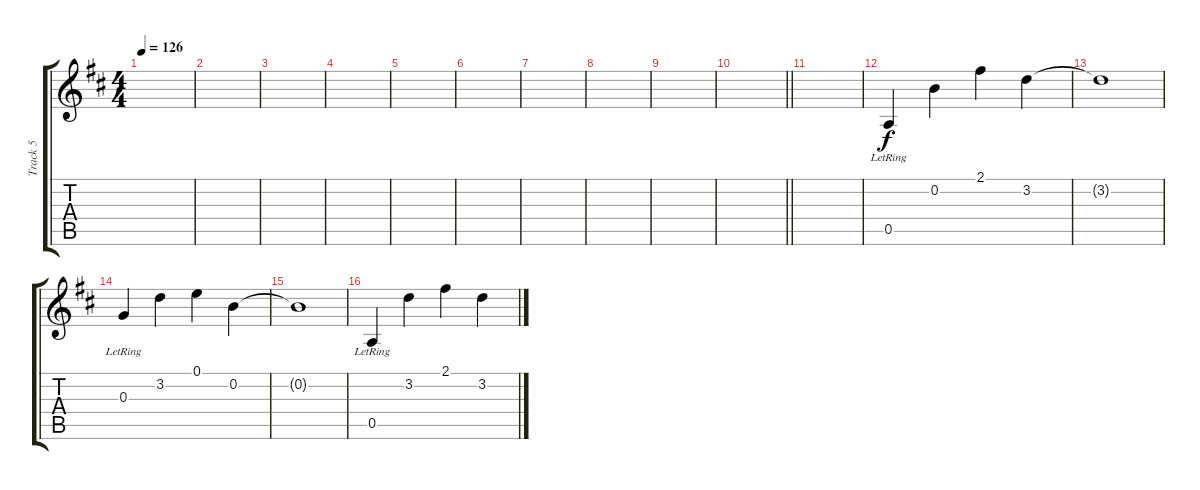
\track ("Track 5" "Track 5") {instrument acousticguitarsteel}
\staff {score tabs}
\tuning (E4 B3 G3 D3 A2 E2) {hide}
\ts (4 4)
\tempo 126
\clef g2
\ks d
|
|
|
|
|
|
|
|
|
\barLineRight lightlight
|
|
0.5{lr}.4 0.2.4 2.1.4 3.2.4 |
3.2{t}.1 |
0.3{lr}.4 3.2.4 0.1.4 0.2.4 |
0.2{t}.1 |
0.5{lr}.4 3.2.4 2.1.4 3.2.4
